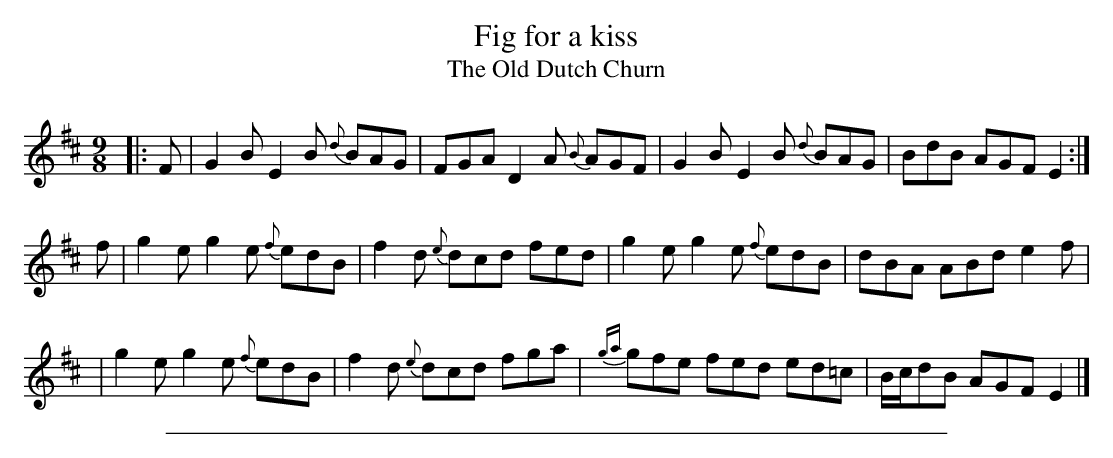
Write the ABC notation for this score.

X:1
T: Fig for a kiss
T: The Old Dutch Churn
M:9/8
L:1/8
K:EDor
|: F \
|  G2B E2B {d}BAG | FGA D2A {B}AGF | G2B E2B {d}BAG |  BdB AGF E2  :|
f \
|  g2e g2e {f}edB | f2d {e}dcd fed | g2e g2e {f}edB | dBA ABd e2f |
|  g2e g2e {f}edB  | f2d {e}dcd fga | {ga}gfe fed ed=c | B/2c/2dB AGF E2 |]
